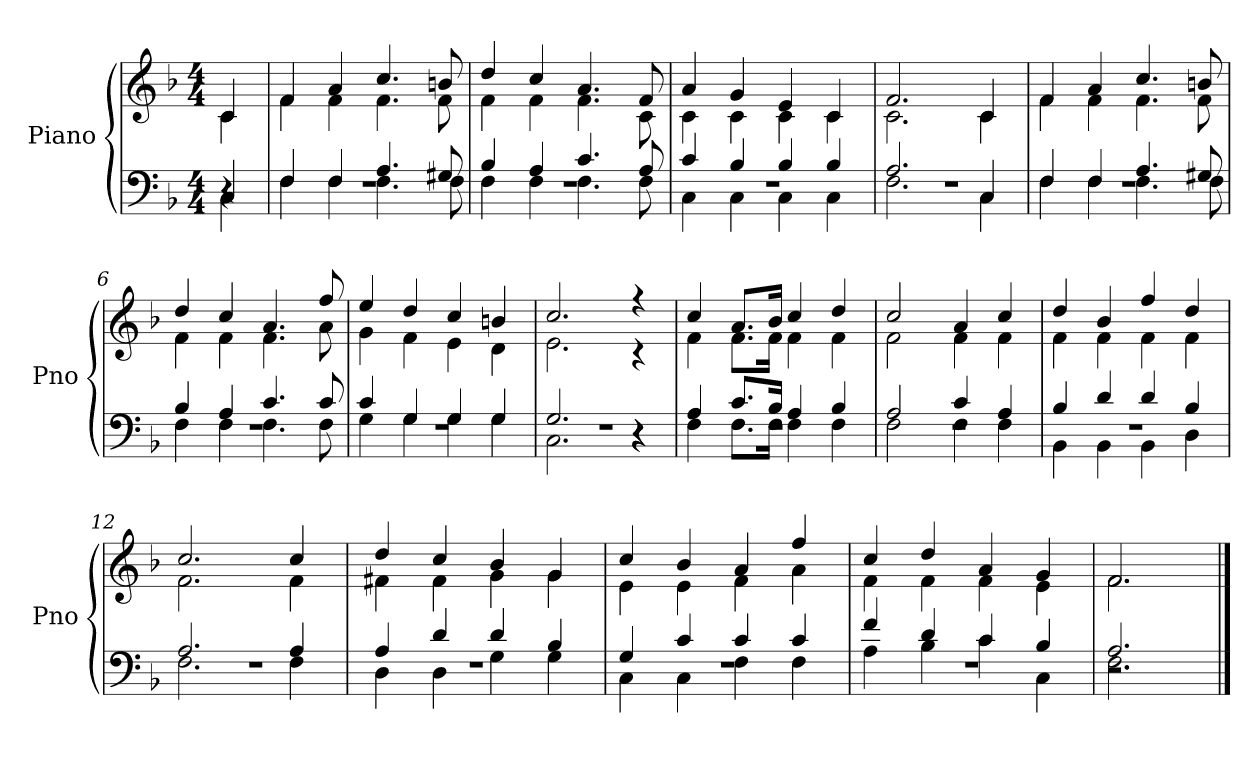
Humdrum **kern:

**kern	**kern
*part1	*part1
*staff2	*staff1
*I"Piano	*
*I'Pno	*
*clefF4	*clefG2
*k[b-]	*k[b-]
*F:	*F:
*M4/4	*M4/4
=	=
*^	*^
*	*^	*	*
4r	4C/	4C\	4c/	4c\
=1	=1	=1	=1	=1
1r	4F/	4F\	4f/	4f\
.	4F/	4F\	4a/	4f\
.	4.A/	4.F\	4.cc/	4.f\
.	8G#X/	8F\	8bn/	8f\
=2	=2	=2	=2	=2
1r	4B-/	4F\	4dd/	4f\
.	4A/	4F\	4cc/	4f\
.	4.c/	4.F\	4.a/	4.f\
.	8A/	8F\	8f/	8c\
=3	=3	=3	=3	=3
1r	4c/	4C\	4a/	4c\
.	4B-/	4C\	4g/	4c\
.	4B-/	4C\	4e/	4c\
.	4B-/	4C\	4c/	4c\
=4	=4	=4	=4	=4
1r	2.A/	2.F\	2.f/	2.c\
.	4C/	4C\	4c/	4c\
=5	=5	=5	=5	=5
1r	4F/	4F\	4f/	4f\
.	4F/	4F\	4a/	4f\
.	4.A/	4.F\	4.cc/	4.f\
.	8G#X/	8F\	8bn/	8f\
!!LO:LB:g=z	!!
=6	=6	=6	=6	=6
1r	4B-/	4F\	4dd/	4f\
.	4A/	4F\	4cc/	4f\
.	4.c/	4.F\	4.a/	4.f\
.	8c/	8F\	8ff/	8a\
=7	=7	=7	=7	=7
1r	4c/	4G\	4ee/	4g\
.	4G/	4G\	4dd/	4f\
.	4G/	4G\	4cc/	4e\
.	4G/	4G\	4bn/	4d\
=8	=8	=8	=8	=8
1r	2.G/	2.C\	2.cc/	2.e\
.	4r	4r	4r	4r
=9	=9	=9	=9	=9
1r	4A/	4F\	4cc/	4f\
.	8.c/L	8.F\L	8.a/L	8.f\L
.	16B-/Jk	16F\Jk	16b-/Jk	16f\Jk
.	4A/	4F\	4cc/	4f\
.	4B-/	4F\	4dd/	4f\
=10	=10	=10	=10	=10
1r	2A/	2F\	2cc/	2f\
.	4c/	4F\	4a/	4f\
.	4A/	4F\	4cc/	4f\
=11	=11	=11	=11	=11
1r	4B-/	4BB-\	4dd/	4f\
.	4d/	4BB-\	4b-/	4f\
.	4d/	4BB-\	4ff/	4f\
.	4B-/	4D\	4dd/	4f\
=12	=12	=12	=12	=12
1r	2.A/	2.F\	2.cc/	2.f\
.	4A/	4F\	4cc/	4f\
!!LO:LB:g=z	!!
=13	=13	=13	=13	=13
1r	4A/	4D\	4dd/	4f#X\
.	4d/	4D\	4cc/	4f#\
.	4d/	4G\	4b-/	4g\
.	4B-/	4G\	4g/	4g\
=14	=14	=14	=14	=14
1r	4G/	4C\	4cc/	4e\
.	4c/	4C\	4b-/	4e\
.	4c/	4F\	4a/	4f\
.	4c/	4F\	4ff/	4a\
=15	=15	=15	=15	=15
1r	4f/	4A\	4cc/	4f\
.	4d/	4B-\	4dd/	4f\
.	4c/	4c\	4a/	4f\
.	4B-/	4C\	4g/	4e\
=16	=16	=16	=16	=16
2.r	2.A/	2.F\	2.f/	2.f\
*v	*v	*v	*	*
*	*v	*v
==	==
*-	*-
